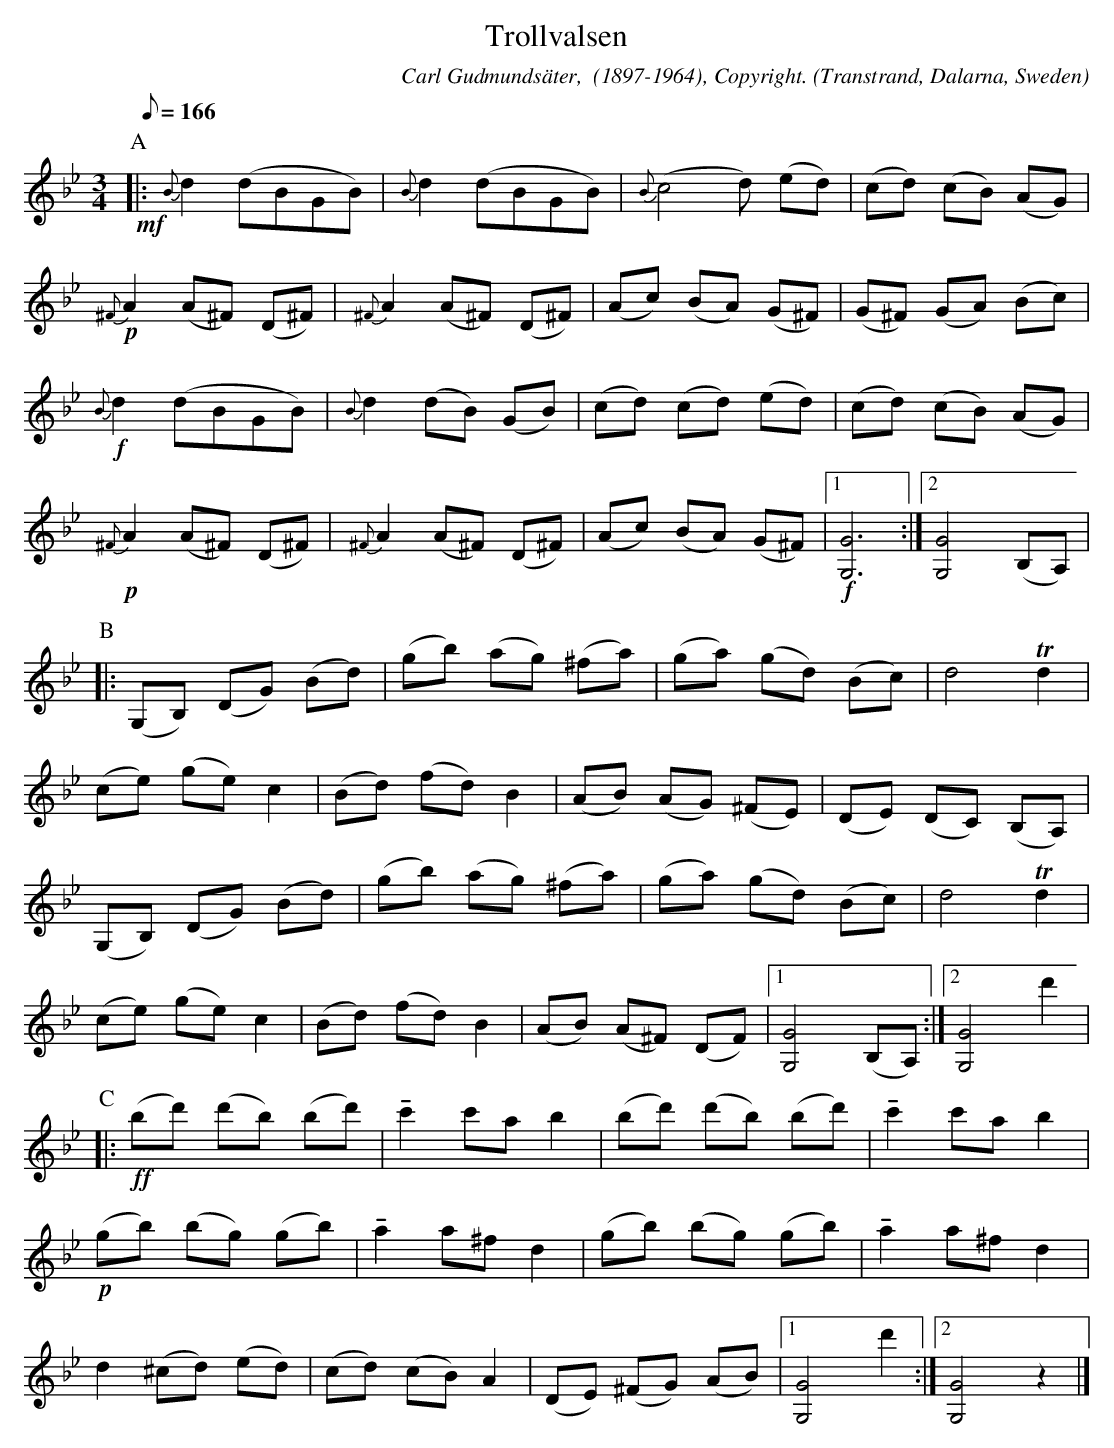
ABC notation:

X:1
T: Trollvalsen
O: Transtrand, Dalarna, Sweden
M: 3/4
C: Carl Gudmundsäter,  (1897-1964), Copyright.
Q:166 Allegro
K: Gm
P:A
+mf+ |: {B}d2 (dBGB) | {B}d2 (dBGB) | {B}(c4d) (ed) | (cd) (cB) (AG) |
+p+ {^F}A2 (A^F) (D^F) | {^F}A2 (A^F) (D^F) | (Ac) (BA) (G^F) | (G^F) (GA) (Bc) |
+f+ {B}d2 (dBGB) | {B}d2 (dB) (GB) |  (cd) (cd) (ed) | (cd) (cB) (AG) |
+p+ {^F}A2 (A^F) (D^F) | {^F}A2 (A^F) (D^F) | (Ac) (BA) (G^F) |1 +f+ [G6G,6] :|2 [G4G,4] (B,A,)|
P:B
|: (G,B,) (DG) (Bd) | (gb) (ag) (^fa) | (ga) (gd) (Bc) | d4 Td2 |
(ce) (ge) c2 | (Bd) (fd) B2 | (AB) (AG) (^FE) | (DE) (DC) (B,A,) |
(G,B,) (DG) (Bd) | (gb) (ag) (^fa) | (ga) (gd) (Bc) | d4 Td2 |
(ce) (ge) c2 | (Bd) (fd) B2 | (AB) (A^F) (DF) |1 [G4G,4] (B,A,) :|2 [G4G,4] d'2|
P:C
|: +ff+ (bd') (d'b) (bd') | !tenuto!c'2 c'a b2 | (bd') (d'b) (bd') | !tenuto! c'2 c'a b2 |
+p+ (gb) (bg) (gb) | !tenuto! a2 a^f d2 | (gb) (bg) (gb) | !tenuto! a2 a^f d2 |
d2 (^cd) (ed) | (cd) (cB) A2 | (DE) (^FG) (AB) |1 [G4G,4] d'2 :|2 [G4G,4] z2 |]
